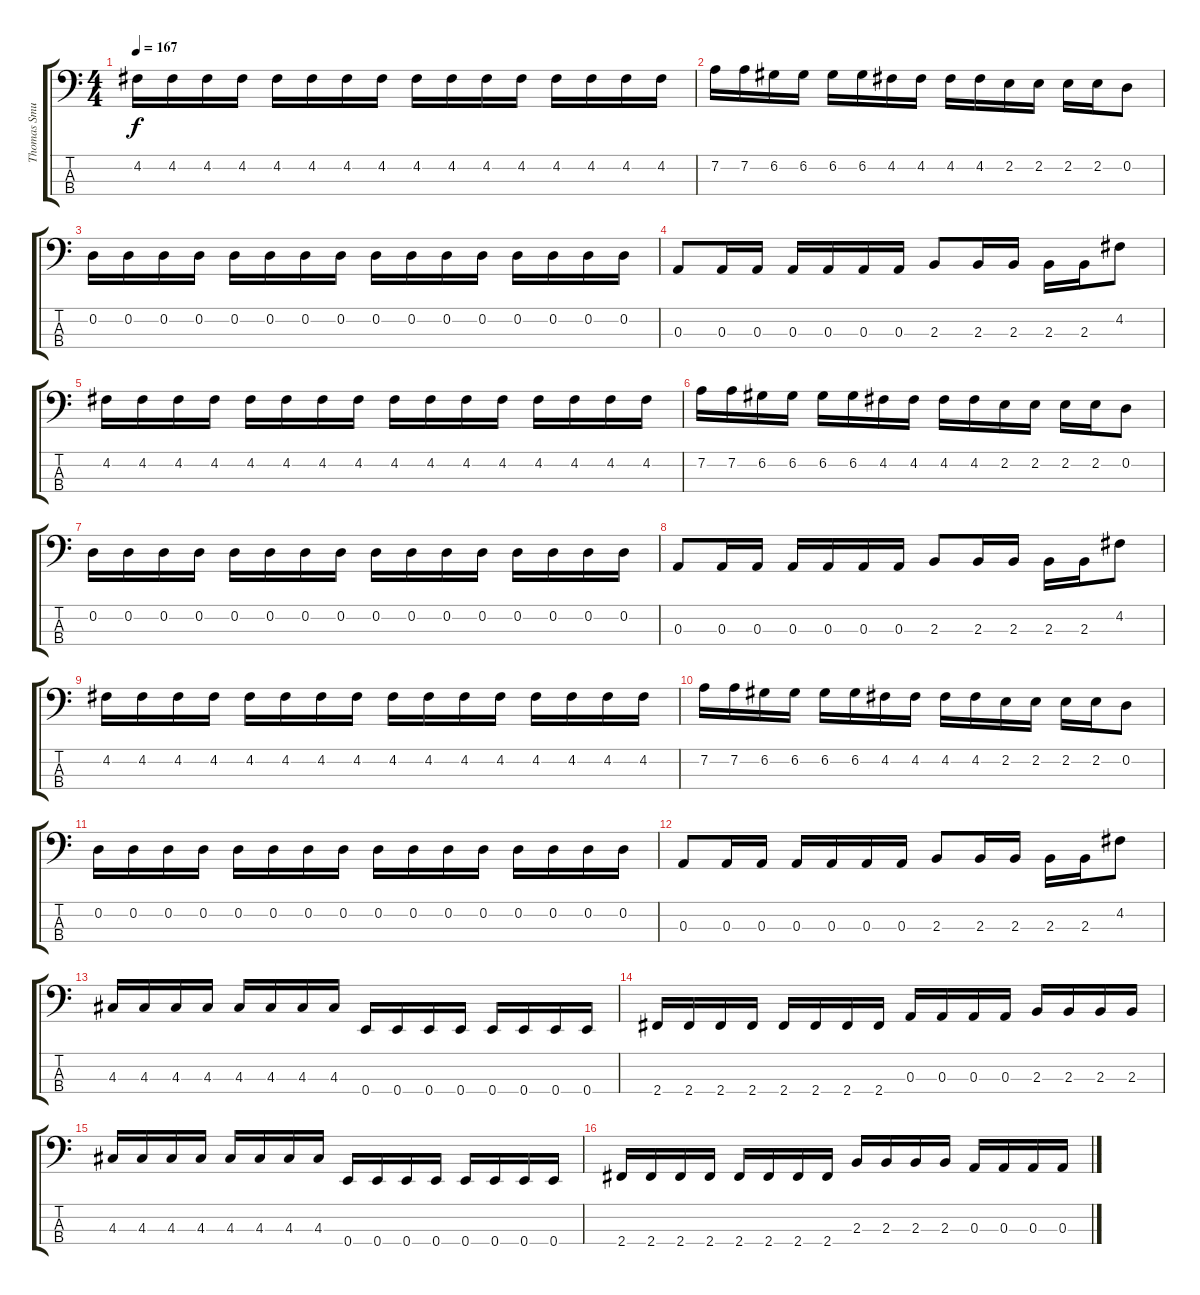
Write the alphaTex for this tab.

\track ("Thomas Smuszinsky" "Thomas Smu") {instrument electricbassfinger}
\staff {score tabs}
\tuning (G2 D2 A1 E1) {hide}
\ts (4 4)
\tempo 167
\clef f4
\ks c
4.2.16{dy f} 4.2.16 4.2.16 4.2.16 4.2.16 4.2.16 4.2.16 4.2.16 4.2.16 4.2.16 4.2.16 4.2.16 4.2.16 4.2.16 4.2.16 4.2.16 |
7.2.16 7.2.16 6.2.16 6.2.16 6.2.16 6.2.16 4.2.16 4.2.16 4.2.16 4.2.16 2.2.16 2.2.16 2.2.16 2.2.16 0.2.8 |
0.2.16 0.2.16 0.2.16 0.2.16 0.2.16 0.2.16 0.2.16 0.2.16 0.2.16 0.2.16 0.2.16 0.2.16 0.2.16 0.2.16 0.2.16 0.2.16 |
0.3.8 0.3.16 0.3.16 0.3.16 0.3.16 0.3.16 0.3.16 2.3.8 2.3.16 2.3.16 2.3.16 2.3.16 4.2.8 |
4.2.16 4.2.16 4.2.16 4.2.16 4.2.16 4.2.16 4.2.16 4.2.16 4.2.16 4.2.16 4.2.16 4.2.16 4.2.16 4.2.16 4.2.16 4.2.16 |
7.2.16 7.2.16 6.2.16 6.2.16 6.2.16 6.2.16 4.2.16 4.2.16 4.2.16 4.2.16 2.2.16 2.2.16 2.2.16 2.2.16 0.2.8 |
0.2.16 0.2.16 0.2.16 0.2.16 0.2.16 0.2.16 0.2.16 0.2.16 0.2.16 0.2.16 0.2.16 0.2.16 0.2.16 0.2.16 0.2.16 0.2.16 |
0.3.8 0.3.16 0.3.16 0.3.16 0.3.16 0.3.16 0.3.16 2.3.8 2.3.16 2.3.16 2.3.16 2.3.16 4.2.8 |
4.2.16 4.2.16 4.2.16 4.2.16 4.2.16 4.2.16 4.2.16 4.2.16 4.2.16 4.2.16 4.2.16 4.2.16 4.2.16 4.2.16 4.2.16 4.2.16 |
7.2.16 7.2.16 6.2.16 6.2.16 6.2.16 6.2.16 4.2.16 4.2.16 4.2.16 4.2.16 2.2.16 2.2.16 2.2.16 2.2.16 0.2.8 |
0.2.16 0.2.16 0.2.16 0.2.16 0.2.16 0.2.16 0.2.16 0.2.16 0.2.16 0.2.16 0.2.16 0.2.16 0.2.16 0.2.16 0.2.16 0.2.16 |
0.3.8 0.3.16 0.3.16 0.3.16 0.3.16 0.3.16 0.3.16 2.3.8 2.3.16 2.3.16 2.3.16 2.3.16 4.2.8 |
4.3.16 4.3.16 4.3.16 4.3.16 4.3.16 4.3.16 4.3.16 4.3.16 0.4.16 0.4.16 0.4.16 0.4.16 0.4.16 0.4.16 0.4.16 0.4.16 |
2.4.16 2.4.16 2.4.16 2.4.16 2.4.16 2.4.16 2.4.16 2.4.16 0.3.16 0.3.16 0.3.16 0.3.16 2.3.16 2.3.16 2.3.16 2.3.16 |
4.3.16 4.3.16 4.3.16 4.3.16 4.3.16 4.3.16 4.3.16 4.3.16 0.4.16 0.4.16 0.4.16 0.4.16 0.4.16 0.4.16 0.4.16 0.4.16 |
2.4.16 2.4.16 2.4.16 2.4.16 2.4.16 2.4.16 2.4.16 2.4.16 2.3.16 2.3.16 2.3.16 2.3.16 0.3.16 0.3.16 0.3.16 0.3.16
